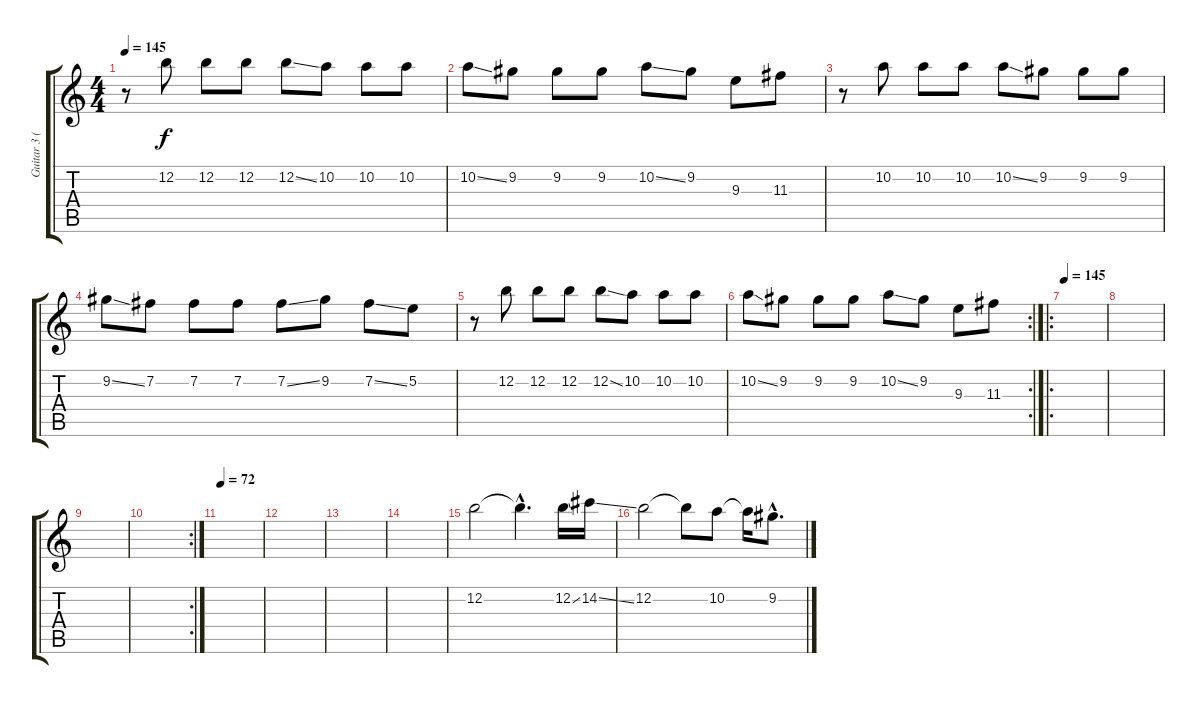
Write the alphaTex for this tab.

\track ("Guitar 3 (Solo)" "Guitar 3 (") {instrument distortionguitar}
\staff {score tabs}
\tuning (E4 B3 G3 D3 A2 E2) {hide}
\ts (4 4)
\tempo 145
\clef g2
\ks c
r.8{dy f} 12.2.8 12.2.8 12.2.8 12.2{ss}.8 10.2.8 10.2.8 10.2.8 |
10.2{ss}.8 9.2.8 9.2.8 9.2.8 10.2{ss}.8 9.2.8 9.3.8 11.3.8 |
r.8 10.2.8 10.2.8 10.2.8 10.2{ss}.8 9.2.8 9.2.8 9.2.8 |
9.2{ss}.8 7.2.8 7.2.8 7.2.8 7.2{ss}.8 9.2.8 7.2{ss}.8 5.2.8 |
r.8 12.2.8 12.2.8 12.2.8 12.2{ss}.8 10.2.8 10.2.8 10.2.8 |
\rc 2
10.2{ss}.8 9.2.8 9.2.8 9.2.8 10.2{ss}.8 9.2.8 9.3.8 11.3.8 |
\ro
\tempo 145
|
|
|
\rc 2
|
\tempo 72
|
|
|
|
12.2.2 12.2{hac t}.4{d} 12.2{ss}.16 14.2{ss}.16 |
12.2.2 12.2{t}.8 10.2.8 10.2{t}.16 9.2{hac}.8{d}
